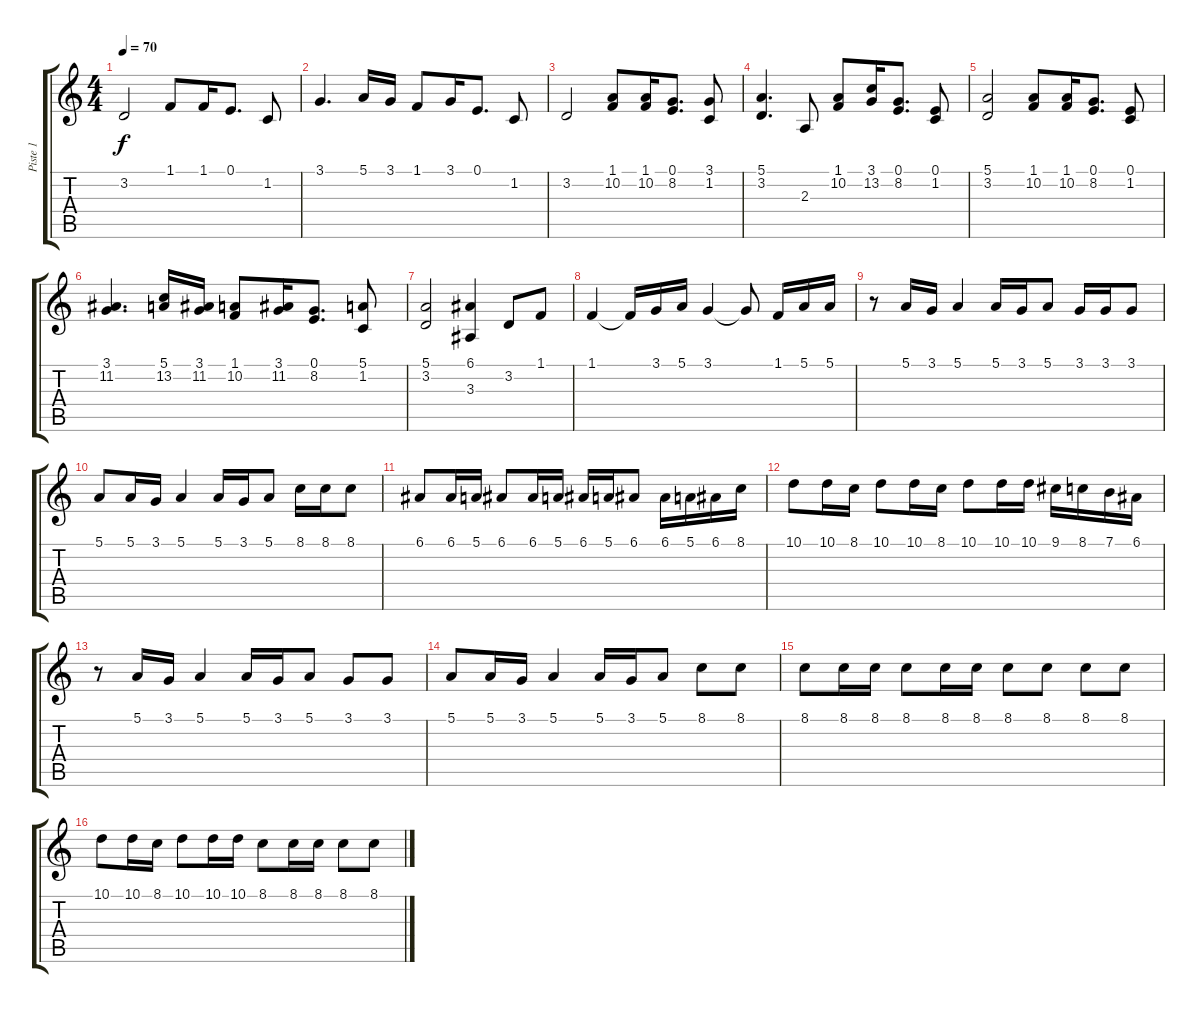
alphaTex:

\track ("Piste 1" "Piste 1") {instrument acousticgrandpiano}
\staff {score tabs}
\tuning (E4 B3 G3 D3 A2 E2) {hide}
\ts (4 4)
\tempo 70
\clef g2
\ks c
3.2.2{dy f} 1.1.8 1.1.16 0.1.8{d} 1.2.8 |
3.1.4{d} 5.1.16 3.1.16 1.1.8 3.1.16 0.1.8{d} 1.2.8 |
3.2.2 (1.1 10.2).8 (1.1 10.2).16 (0.1 8.2).8{d} (3.1 1.2).8 |
(5.1 3.2).4{d} 2.3.8 (1.1 10.2).8 (3.1 13.2).16 (0.1 8.2).8{d} (0.1 1.2).8 |
(5.1 3.2).2 (1.1 10.2).8 (1.1 10.2).16 (0.1 8.2).8{d} (0.1 1.2).8 |
(3.1 11.2).4{d} (5.1 13.2).16 (3.1 11.2).16 (1.1 10.2).8 (3.1 11.2).16 (0.1 8.2).8{d} (5.1 1.2).8 |
(5.1 3.2).2 (6.1 3.3).4 3.2.8 1.1.8 |
1.1.4 1.1{t}.16 3.1.16 5.1.16 3.1.4 3.1{t}.8 1.1.16 5.1.16 5.1.16 |
r.8 5.1.16 3.1.16 5.1.4 5.1.16 3.1.16 5.1.8 3.1.16 3.1.16 3.1.8 |
5.1.8 5.1.16 3.1.16 5.1.4 5.1.16 3.1.16 5.1.8 8.1.16 8.1.16 8.1.8 |
6.1.8 6.1.16 5.1.16 6.1.8 6.1.16 5.1.16 6.1.16 5.1.16 6.1.8 6.1.16 5.1.16 6.1.16 8.1.16 |
10.1.8 10.1.16 8.1.16 10.1.8 10.1.16 8.1.16 10.1.8 10.1.16 10.1.16 9.1.16 8.1.16 7.1.16 6.1.16 |
r.8 5.1.16 3.1.16 5.1.4 5.1.16 3.1.16 5.1.8 3.1.8 3.1.8 |
5.1.8 5.1.16 3.1.16 5.1.4 5.1.16 3.1.16 5.1.8 8.1.8 8.1.8 |
8.1.8 8.1.16 8.1.16 8.1.8 8.1.16 8.1.16 8.1.8 8.1.8 8.1.8 8.1.8 |
10.1.8 10.1.16 8.1.16 10.1.8 10.1.16 10.1.16 8.1.8 8.1.16 8.1.16 8.1.8 8.1.8
